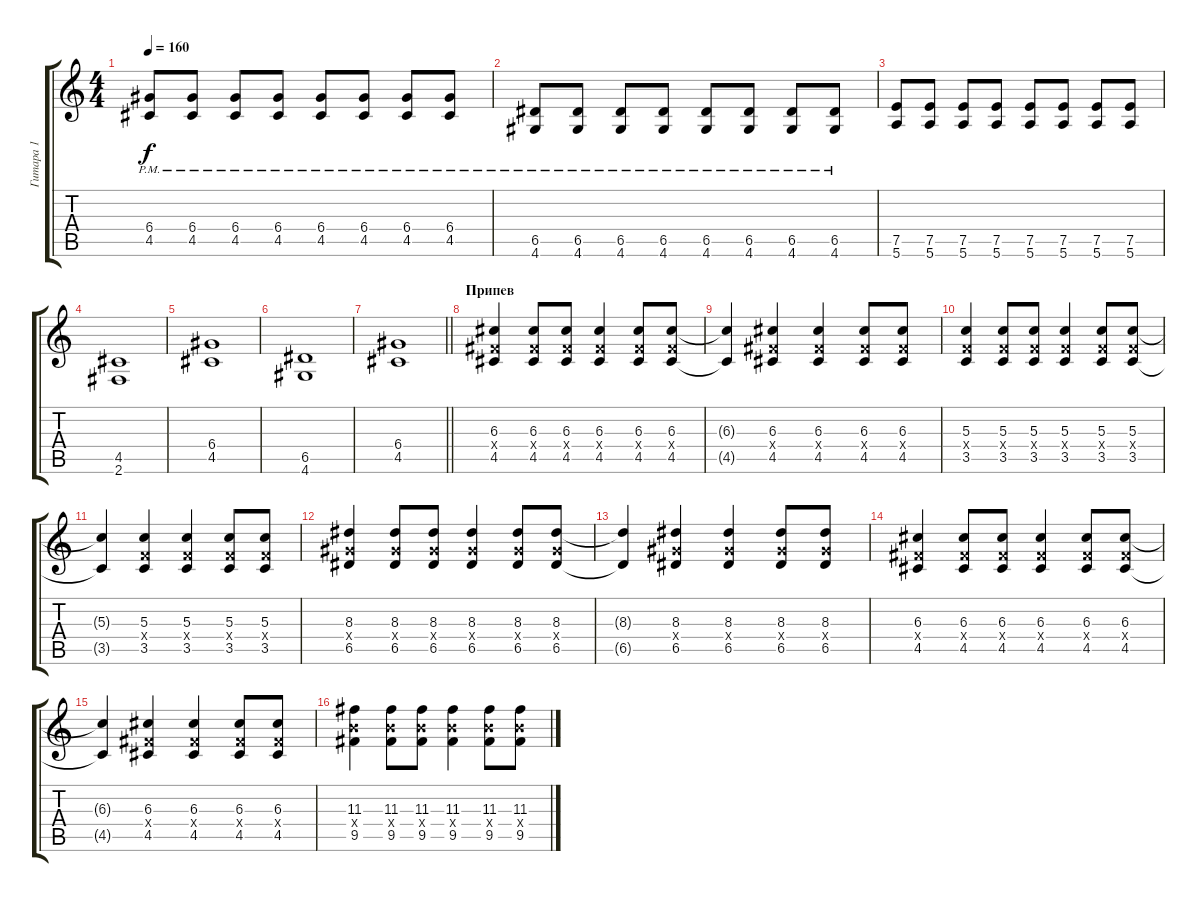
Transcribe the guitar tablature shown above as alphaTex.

\track ("Гитара 1" "Гитара 1") {instrument distortionguitar}
\staff {score tabs}
\tuning (E4 B3 G3 D3 A2 E2) {hide}
\ts (4 4)
\tempo 160
\clef g2
\ks c
(6.4{pm} 4.5{pm}).8{dy f} (6.4{pm} 4.5{pm}).8 (6.4{pm} 4.5{pm}).8 (6.4{pm} 4.5{pm}).8 (6.4{pm} 4.5{pm}).8 (6.4{pm} 4.5{pm}).8 (6.4{pm} 4.5{pm}).8 (6.4{pm} 4.5{pm}).8 |
(6.5{pm} 4.6{pm}).8 (6.5{pm} 4.6{pm}).8 (6.5{pm} 4.6{pm}).8 (6.5{pm} 4.6{pm}).8 (6.5{pm} 4.6{pm}).8 (6.5{pm} 4.6{pm}).8 (6.5{pm} 4.6{pm}).8 (6.5{pm} 4.6{pm}).8 |
(7.5 5.6).8 (7.5 5.6).8 (7.5 5.6).8 (7.5 5.6).8 (7.5 5.6).8 (7.5 5.6).8 (7.5 5.6).8 (7.5 5.6).8 |
(4.5 2.6).1 |
(6.4 4.5).1 |
(6.5 4.6).1 |
\barLineRight lightlight
(6.4 4.5).1 |
\section ("" "Припев")
(6.3 4.4{x} 4.5).4{volume 13} (6.3 4.4{x} 4.5).8 (6.3 4.4{x} 4.5).8 (6.3 4.4{x} 4.5).4 (6.3 4.4{x} 4.5).8 (6.3 4.4{x} 4.5).8 |
(6.3{t} 4.5{t}).4 (6.3 4.4{x} 4.5).4 (6.3 4.4{x} 4.5).4 (6.3 4.4{x} 4.5).8 (6.3 4.4{x} 4.5).8 |
(5.3 3.4{x} 3.5).4 (5.3 3.4{x} 3.5).8 (5.3 3.4{x} 3.5).8 (5.3 3.4{x} 3.5).4 (5.3 3.4{x} 3.5).8 (5.3 3.4{x} 3.5).8 |
(5.3{t} 3.5{t}).4 (5.3 3.4{x} 3.5).4 (5.3 3.4{x} 3.5).4 (5.3 3.4{x} 3.5).8 (5.3 3.4{x} 3.5).8 |
(8.3 6.4{x} 6.5).4 (8.3 6.4{x} 6.5).8 (8.3 6.4{x} 6.5).8 (8.3 6.4{x} 6.5).4 (8.3 6.4{x} 6.5).8 (8.3 6.4{x} 6.5).8 |
(8.3{t} 6.5{t}).4 (8.3 6.4{x} 6.5).4 (8.3 6.4{x} 6.5).4 (8.3 6.4{x} 6.5).8 (8.3 6.4{x} 6.5).8 |
(6.3 4.4{x} 4.5).4 (6.3 4.4{x} 4.5).8 (6.3 4.4{x} 4.5).8 (6.3 4.4{x} 4.5).4 (6.3 4.4{x} 4.5).8 (6.3 4.4{x} 4.5).8 |
(6.3{t} 4.5{t}).4 (6.3 4.4{x} 4.5).4 (6.3 4.4{x} 4.5).4 (6.3 4.4{x} 4.5).8 (6.3 4.4{x} 4.5).8 |
(11.3 9.4{x} 9.5).4 (11.3 9.4{x} 9.5).8 (11.3 9.4{x} 9.5).8 (11.3 9.4{x} 9.5).4 (11.3 9.4{x} 9.5).8 (11.3 9.4{x} 9.5).8
